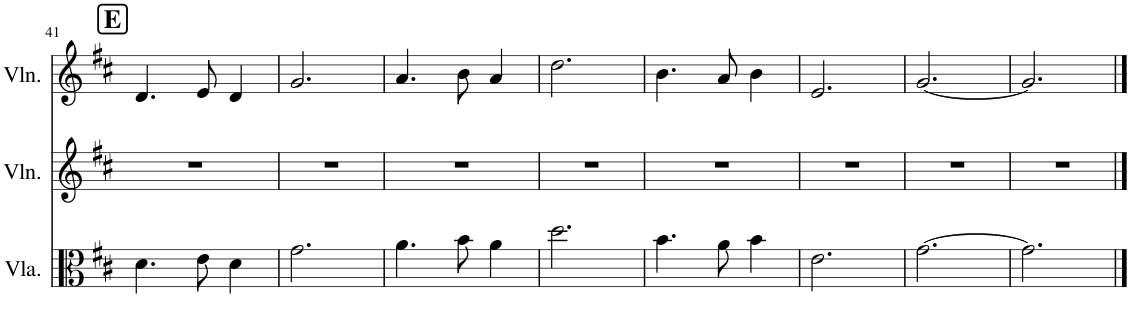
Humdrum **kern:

**kern	**kern	**kern	**kern
*part4	*part3	*part2	*part1
*staff4	*staff3	*staff2	*staff1
*I"Violoncello	*I"Viola	*I"Violin	*I"Violin
*I'Vc.	*I'Vla.	*I'Vln.	*I'Vln.
!!LO:PB:g=z
*clefF4	*clefC3	*clefG2	*clefG2
*k[f#c#]	*k[f#c#]	*k[f#c#]	*k[f#c#]
*M3/4	*M3/4	*M3/4	*M3/4
!!LO:REH:place=s1:a:B:cj:fs=14:t=E
=41	=41	=41	=41
2.D	4.d\	2.r	4.d/
.	8e\	.	8e/
.	4d\	.	4d/
=42	=42	=42	=42
2.G	2.g\	2.r	2.g/
=43	=43	=43	=43
2.D	4.a\	2.r	4.a/
.	8b\	.	8b\
.	4a\	.	4a/
=44	=44	=44	=44
2.GG	2.dd\	2.r	2.dd\
=45	=45	=45	=45
2.D	4.b\	2.r	4.b\
.	8a\	.	8a/
.	4b\	.	4b\
=46	=46	=46	=46
2.E	2.e\	2.r	2.e/
=47	=47	=47	=47
[2.G	[2.g\	2.r	[2.g/
=48	=48	=48	=48
2.G]	2.g\]	2.r	2.g/]
==	==	==	==
*-	*-	*-	*-
